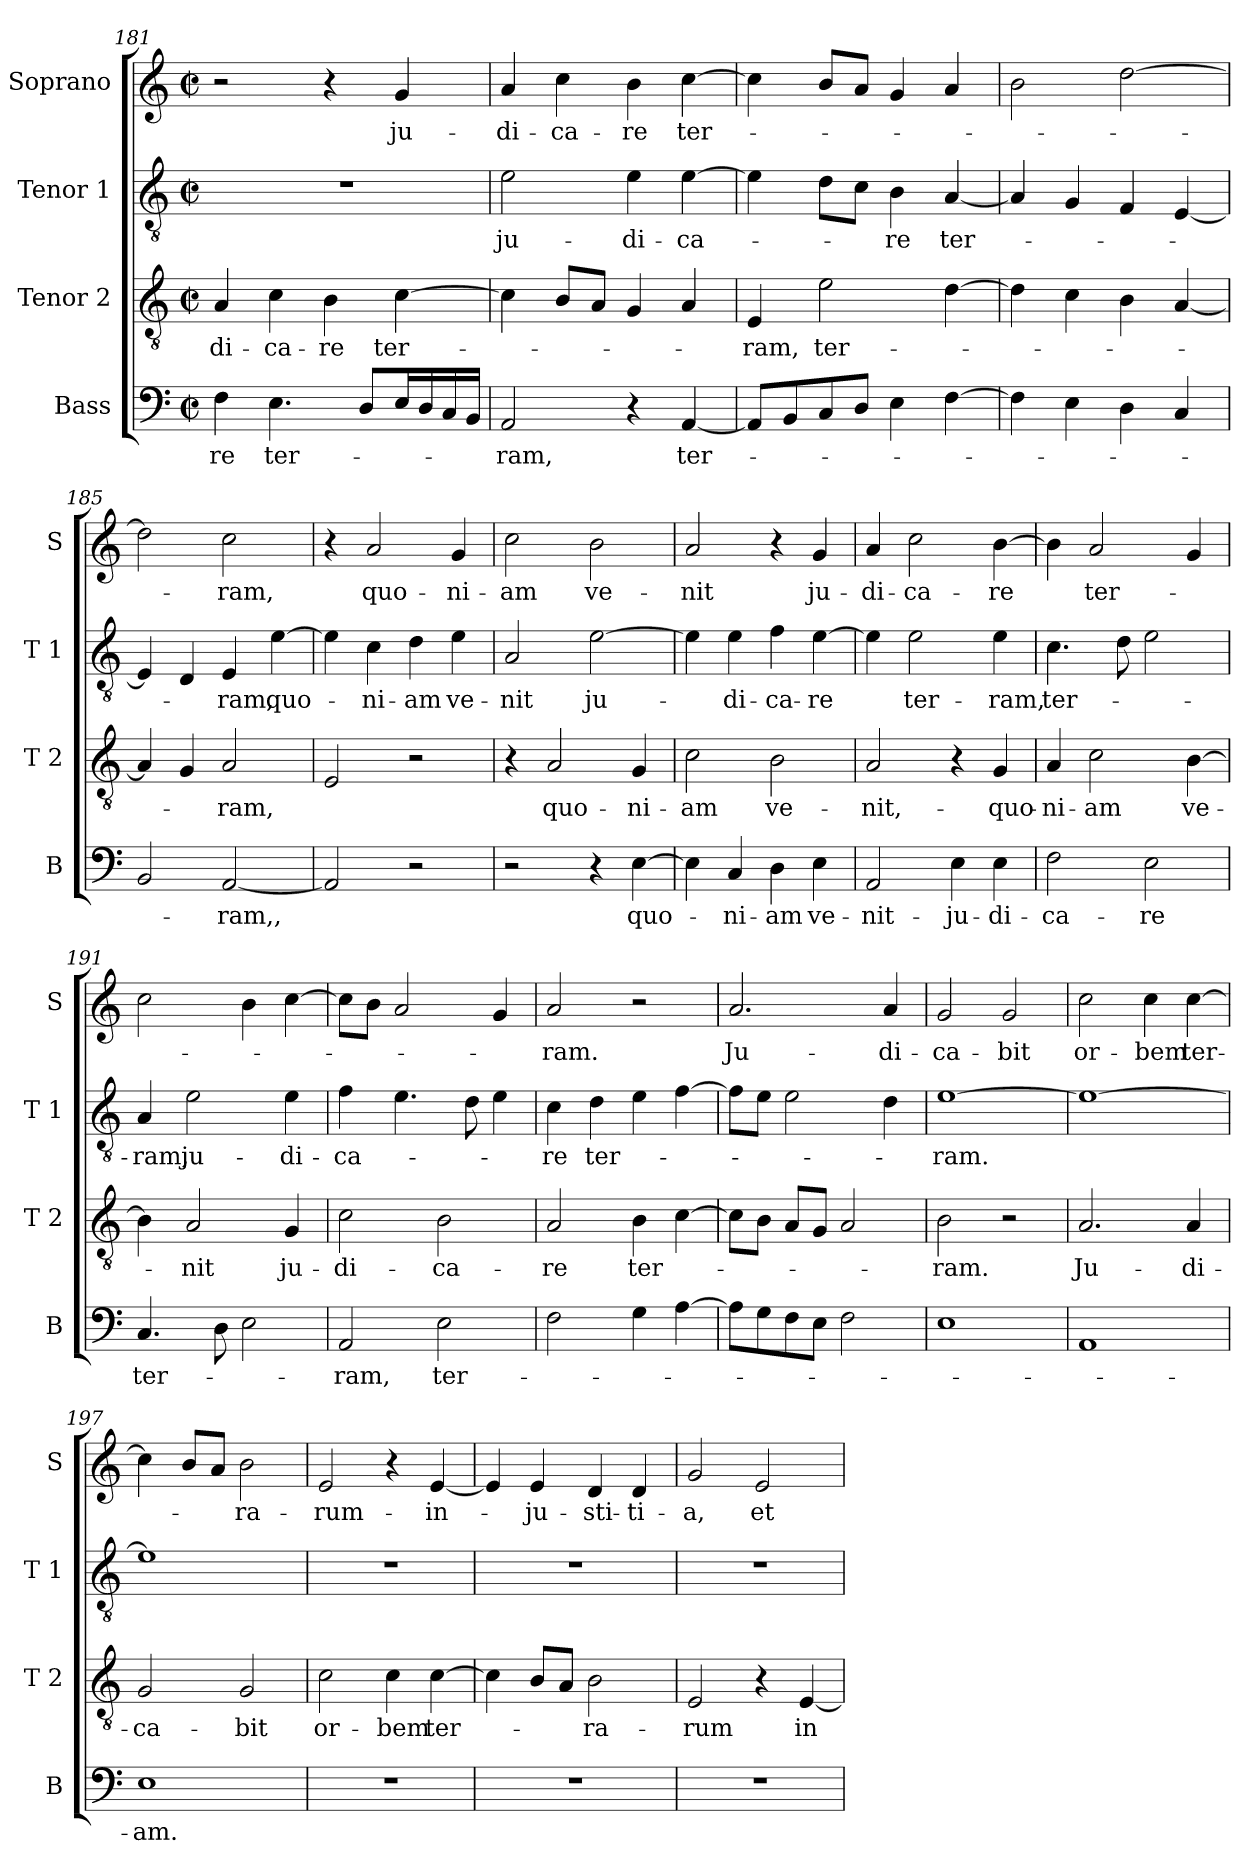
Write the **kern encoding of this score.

**kern	**text	**kern	**text	**kern	**text	**kern	**text
*part4	*part4	*part3	*part3	*part2	*part2	*part1	*part1
*staff4	*staff4	*staff3	*staff3	*staff2	*staff2	*staff1	*staff1
*I"Bass	*	*I"Tenor 2	*	*I"Tenor 1	*	*I"Soprano	*
*I'B	*	*I'T 2	*	*I'T 1	*	*I'S	*
*clefF4	*	*clefGv2	*	*clefGv2	*	*clefG2	*
*k[]	*	*k[]	*	*k[]	*	*k[]	*
*C:	*	*C:	*	*C:	*	*C:	*
*M2/2	*	*M2/2	*	*M2/2	*	*M2/2	*
*met(c|)	*	*met(c|)	*	*met(c|)	*	*met(c|)	*
=181	=181	=181	=181	=181	=181	=181	=181
4F\	-re	4A/	-di-	1r	.	2r	.
4.E\	ter-	4c\	-ca-	.	.	.	.
.	.	4B\	-re	.	.	4r	.
8D/L	.	.	.	.	.	.	.
16E/L	.	[4c\	ter-	.	.	4g/	ju-
16D/	.	.	.	.	.	.	.
16C/	.	.	.	.	.	.	.
16BB/JJ	.	.	.	.	.	.	.
=182	=182	=182	=182	=182	=182	=182	=182
2AA/	-ram,	4c\]	.	2e\	ju-	4a/	-di-
.	.	8B/L	.	.	.	4cc\	-ca-
.	.	8A/J	.	.	.	.	.
4r	.	4G/	.	4e\	-di-	4b\	-re
[4AA/	ter-	4A/	.	[4e\	-ca-	[4cc\	ter-
!!LO:LB:g=z
=183	=183	=183	=183	=183	=183	=183	=183
8AA/L]	.	4E/	-ram,	4e\]	.	4cc\]	.
8BB/	.	.	.	.	.	.	.
8C/	.	2e\	ter-	8d\L	.	8b/L	.
8D/J	.	.	.	8c\J	.	8a/J	.
4E\	.	.	.	4B\	-re	4g/	.
[4F\	.	[4d\	.	[4A/	ter-	4a/	.
=184	=184	=184	=184	=184	=184	=184	=184
4F\]	.	4d\]	.	4A/]	.	2b\	.
4E\	.	4c\	.	4G/	.	.	.
4D\	.	4B\	.	4F/	.	[2dd\	.
4C/	.	[4A/	.	[4E/	.	.	.
=185	=185	=185	=185	=185	=185	=185	=185
2BB/	.	4A/]	.	4E/]	.	2dd\]	.
.	.	4G/	.	4D/	.	.	.
[2AA/	-ram,,	2A/	-ram,	4E/	-ram,	2cc\	-ram,
.	.	.	.	[4e\	quo-	.	.
=186	=186	=186	=186	=186	=186	=186	=186
2AA/]	.	2E/	.	4e\]	.	4r	.
.	.	.	.	4c\	-ni-	2a/	quo-
2r	.	2r	.	4d\	-am	.	.
.	.	.	.	4e\	ve-	4g/	-ni-
=187	=187	=187	=187	=187	=187	=187	=187
2r	.	4r	.	2A/	-nit	2cc\	-am
.	.	2A/	quo-	.	.	.	.
4r	.	.	.	[2e\	ju-	2b\	ve-
[4E\	quo-	4G/	-ni-	.	.	.	.
=188	=188	=188	=188	=188	=188	=188	=188
4E\]	.	2c\	-am	4e\]	.	2a/	-nit
4C/	-ni-	.	.	4e\	-di-	.	.
4D\	-am	2B\	ve-	4f\	-ca-	4r	.
4E\	ve-	.	.	[4e\	-re	4g/	ju-
!!LO:PB:g=z
=189	=189	=189	=189	=189	=189	=189	=189
2AA/	-nit-	2A/	-nit,-	4e\]	.	4a/	-di-
.	.	.	.	2e\	ter-	2cc\	-ca-
4E\	-ju-	4r	.	.	.	.	.
4E\	-di-	4G/	-quo-	4e\	-ram,	[4b\	-re
=190	=190	=190	=190	=190	=190	=190	=190
2F\	-ca-	4A/	-ni-	4.c\	ter-	4b\]	.
.	.	2c\	-am	.	.	2a/	ter-
.	.	.	.	8d\	.	.	.
2E\	-re	.	.	2e\	.	.	.
.	.	[4B\	ve-	.	.	4g/	.
=191	=191	=191	=191	=191	=191	=191	=191
4.C/	ter-	4B\]	.	4A/	-ram,	2cc\	.
.	.	2A/	-nit	2e\	ju-	.	.
8D\	.	.	.	.	.	.	.
2E\	.	.	.	.	.	4b\	.
.	.	4G/	ju-	4e\	-di-	[4cc\	.
=192	=192	=192	=192	=192	=192	=192	=192
2AA/	-ram,	2c\	-di-	4f\	-ca-	8cc\L]	.
.	.	.	.	.	.	8b\J	.
.	.	.	.	4.e\	.	2a/	.
2E\	ter-	2B\	-ca-	.	.	.	.
.	.	.	.	8d\	.	.	.
.	.	.	.	4e\	.	4g/	.
=193	=193	=193	=193	=193	=193	=193	=193
2F\	.	2A/	-re	4c\	-re	2a/	-ram.
.	.	.	.	4d\	ter-	.	.
4G\	.	4B\	ter-	4e\	.	2r	.
[4A\	.	[4c\	.	[4f\	.	.	.
=194	=194	=194	=194	=194	=194	=194	=194
8A\L]	.	8c\L]	.	8f\L]	.	2.a/	Ju-
8G\	.	8B\J	.	8e\J	.	.	.
8F\	.	8A/L	.	2e\	.	.	.
8E\J	.	8G/J	.	.	.	.	.
2F\	.	2A/	.	.	.	.	.
.	.	.	.	4d\	.	4a/	-di-
!!LO:LB:g=z
=195	=195	=195	=195	=195	=195	=195	=195
1E	.	2B\	-ram.	[1e	-ram.	2g/	-ca-
.	.	2r	.	.	.	2g/	-bit
=196	=196	=196	=196	=196	=196	=196	=196
1AA	.	2.A/	Ju-	1e_	.	2cc\	or-
.	.	.	.	.	.	4cc\	-bem
.	.	4A/	-di-	.	.	[4cc\	ter-
=197	=197	=197	=197	=197	=197	=197	=197
1E	-am.	2G/	-ca-	1e]	.	4cc\]	.
.	.	.	.	.	.	8b/L	.
.	.	.	.	.	.	8a/J	.
.	.	2G/	-bit	.	.	2b\	-ra-
=198	=198	=198	=198	=198	=198	=198	=198
1r	.	2c\	or-	1r	.	2e/	-rum-
.	.	4c\	-bem	.	.	4r	.
.	.	[4c\	ter-	.	.	[4e/	-in-
=199	=199	=199	=199	=199	=199	=199	=199
1r	.	4c\]	.	1r	.	4e/]	.
.	.	8B/L	.	.	.	4e/	-ju-
.	.	8A/J	.	.	.	.	.
.	.	2B\	-ra-	.	.	4d/	-sti-
.	.	.	.	.	.	4d/	-ti-
=200	=200	=200	=200	=200	=200	=200	=200
1r	.	2E/	-rum	1r	.	2g/	-a,
.	.	4r	.	.	.	2e/	et
.	.	[4E/	in	.	.	.	.
=	=	=	=	=	=	=	=
*-	*-	*-	*-	*-	*-	*-	*-
